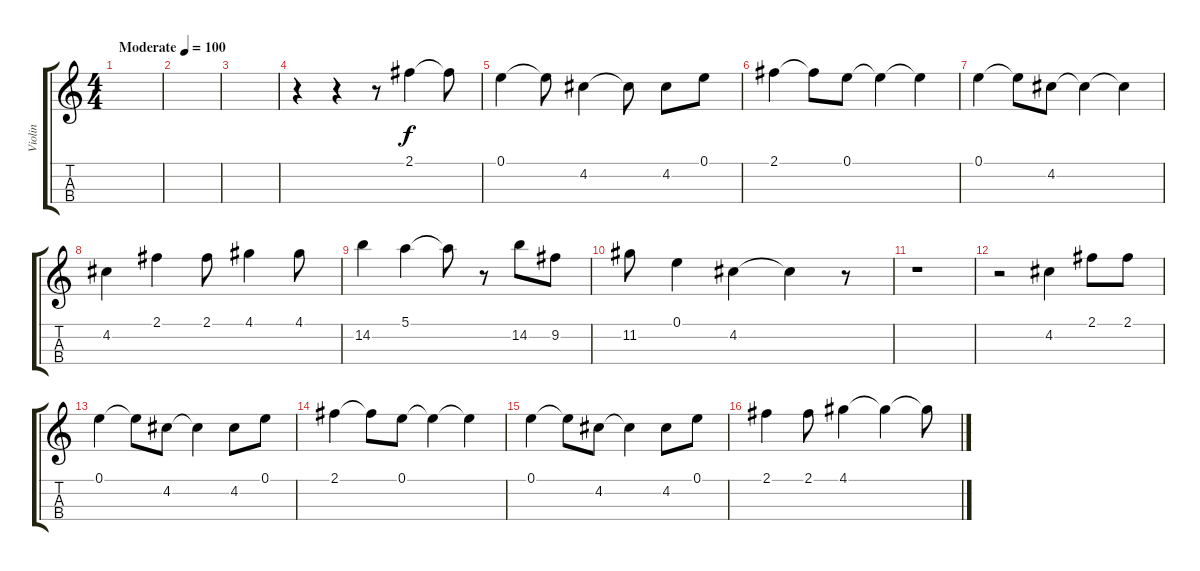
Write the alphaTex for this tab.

\track ("Violin" "Violin") {instrument violin}
\staff {score tabs}
\tuning (E5 A4 D4 G3) {hide}
\ts (4 4)
\tempo (100 "Moderate")
\clef g2
\ks c
|
|
|
r.4 r.4 r.8 2.1.4 2.1{t}.8 |
0.1.4 0.1{t}.8 4.2.4 4.2{t}.8 4.2.8 0.1.8 |
2.1.4 2.1{t}.8 0.1.8 0.1{t}.4 0.1{t}.4 |
0.1.4 0.1{t}.8 4.2.8 4.2{t}.4 4.2{t}.4 |
4.2.4 2.1.4 2.1.8 4.1.4 4.1.8 |
14.2.4 5.1.4 5.1{t}.8 r.8 14.2.8 9.2.8 |
11.2.8 0.1.4 4.2.4 4.2{t}.4 r.8 |
r.1 |
r.2 4.2.4 2.1.8 2.1.8 |
0.1.4 0.1{t}.8 4.2.8 4.2{t}.4 4.2.8 0.1.8 |
2.1.4 2.1{t}.8 0.1.8 0.1{t}.4 0.1{t}.4 |
0.1.4 0.1{t}.8 4.2.8 4.2{t}.4 4.2.8 0.1.8 |
2.1.4 2.1.8 4.1.4 4.1{t}.4 4.1{t}.8
